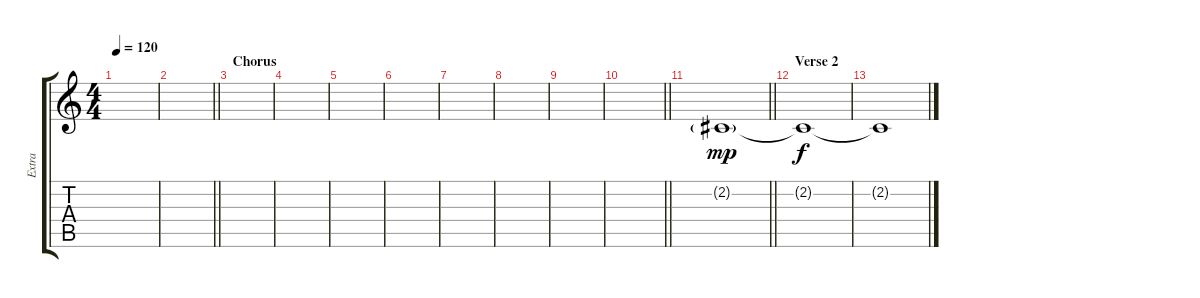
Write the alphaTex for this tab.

\track ("Extra" "Extra") {instrument applause}
\staff {score tabs}
\tuning (E4 B3 G3 D3 A2 E2) {hide}
\ts (4 4)
\tempo 120
\clef g2
\ks c
|
\barLineRight lightlight
|
\section ("" "Chorus")
|
|
|
|
|
|
|
\barLineRight lightlight
|
\barLineRight lightlight
2.2{g}.1{dy mp} |
\section ("" "Verse 2")
2.2{t}.1{dy f} |
2.2{t}.1
